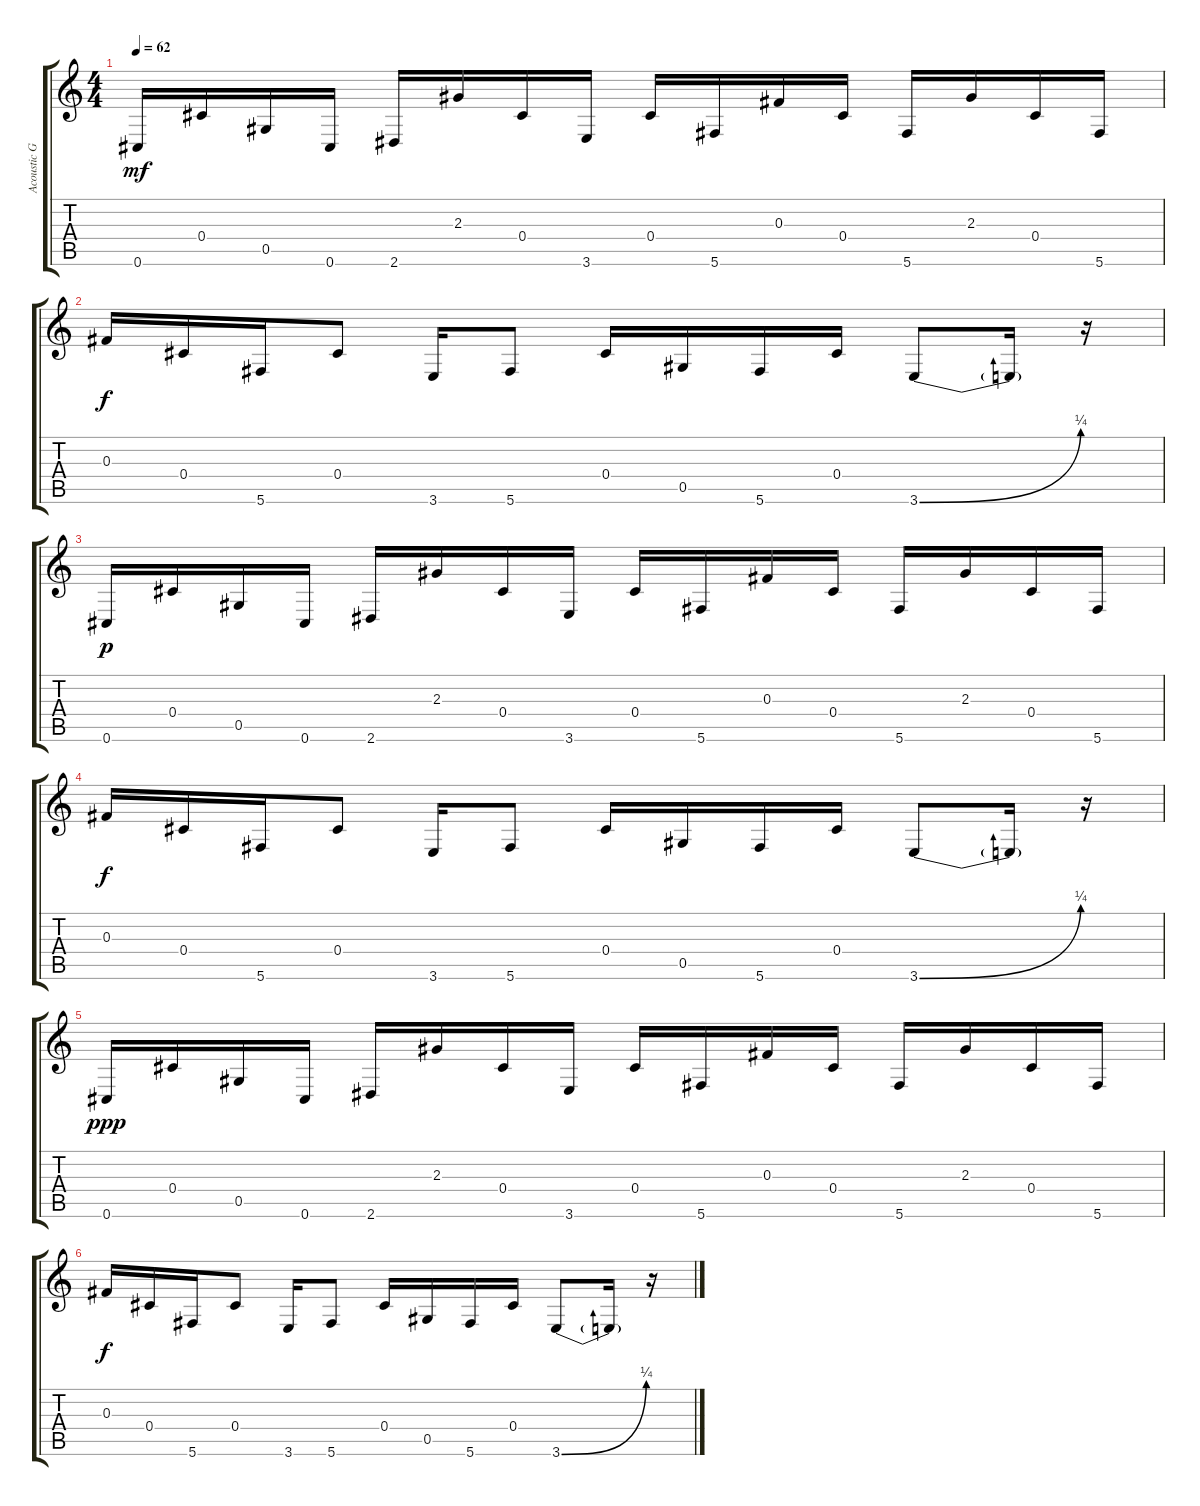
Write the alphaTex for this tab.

\track ("Acoustic Guitar (Rhthym)" "Acoustic G") {instrument acousticguitarsteel}
\staff {score tabs}
\tuning (Eb4 Bb3 Gb3 Db3 Ab2 Db2) {hide}
\ts (4 4)
\tempo 62
\clef g2
\ks c
0.6.16{dy mf} 0.4.16 0.5.16 0.6.16 2.6.16 2.3.16 0.4.16 3.6.16 0.4.16 5.6.16 0.3.16 0.4.16 5.6.16 2.3.16 0.4.16 5.6.16 |
0.3.16{dy f} 0.4.16 5.6.16 0.4.8 3.6.16 5.6.8 0.4.16 0.5.16 5.6.16 0.4.16 3.6{be (bend 0 0 60 1)}.8 3.6{t}.16 r.16 |
0.6.16{dy p} 0.4.16 0.5.16 0.6.16 2.6.16 2.3.16 0.4.16 3.6.16 0.4.16 5.6.16 0.3.16 0.4.16 5.6.16 2.3.16 0.4.16 5.6.16 |
0.3.16{dy f} 0.4.16 5.6.16 0.4.8 3.6.16 5.6.8 0.4.16 0.5.16 5.6.16 0.4.16 3.6{be (bend 0 0 60 1)}.8 3.6{t}.16 r.16 |
0.6.16{dy ppp} 0.4.16 0.5.16 0.6.16 2.6.16 2.3.16 0.4.16 3.6.16 0.4.16 5.6.16 0.3.16 0.4.16 5.6.16 2.3.16 0.4.16 5.6.16 |
0.3.16{dy f} 0.4.16 5.6.16 0.4.8 3.6.16 5.6.8 0.4.16 0.5.16 5.6.16 0.4.16 3.6{be (bend 0 0 60 1)}.8 3.6{t}.16 r.16
